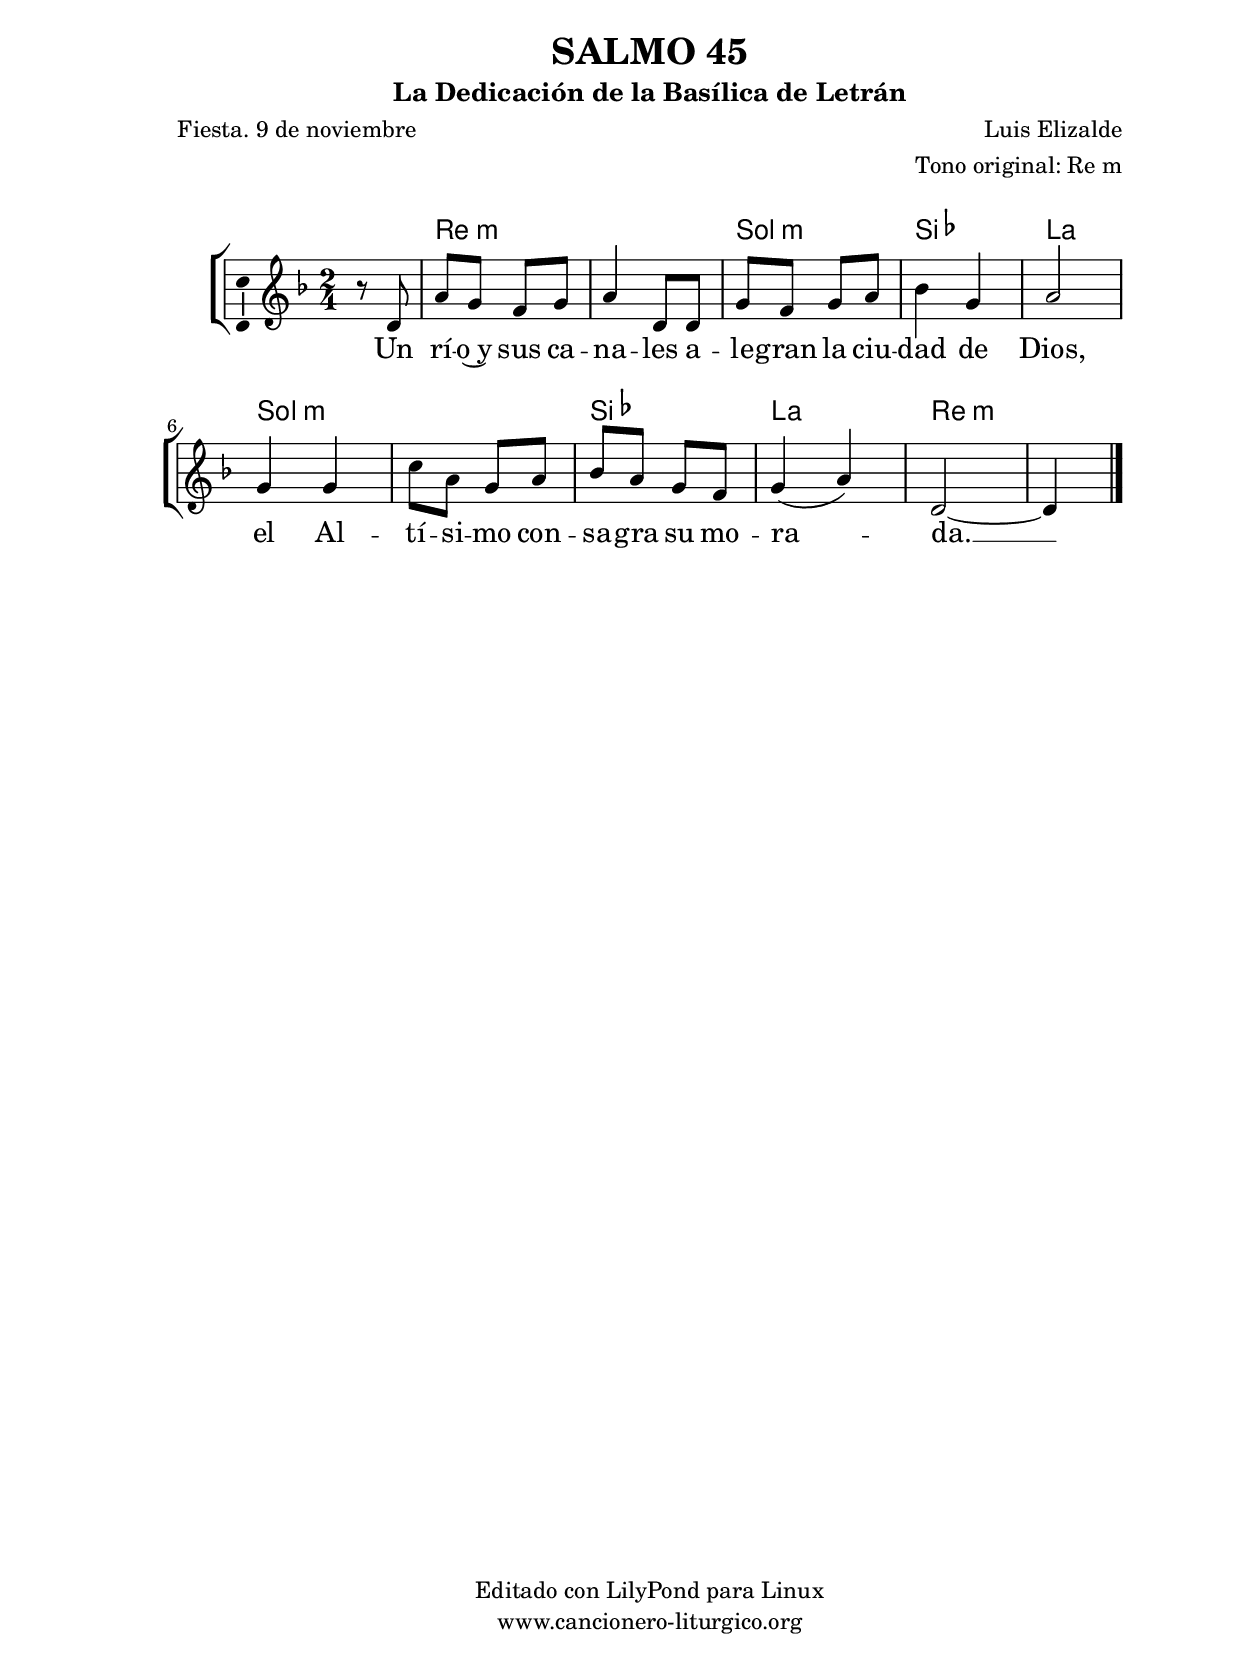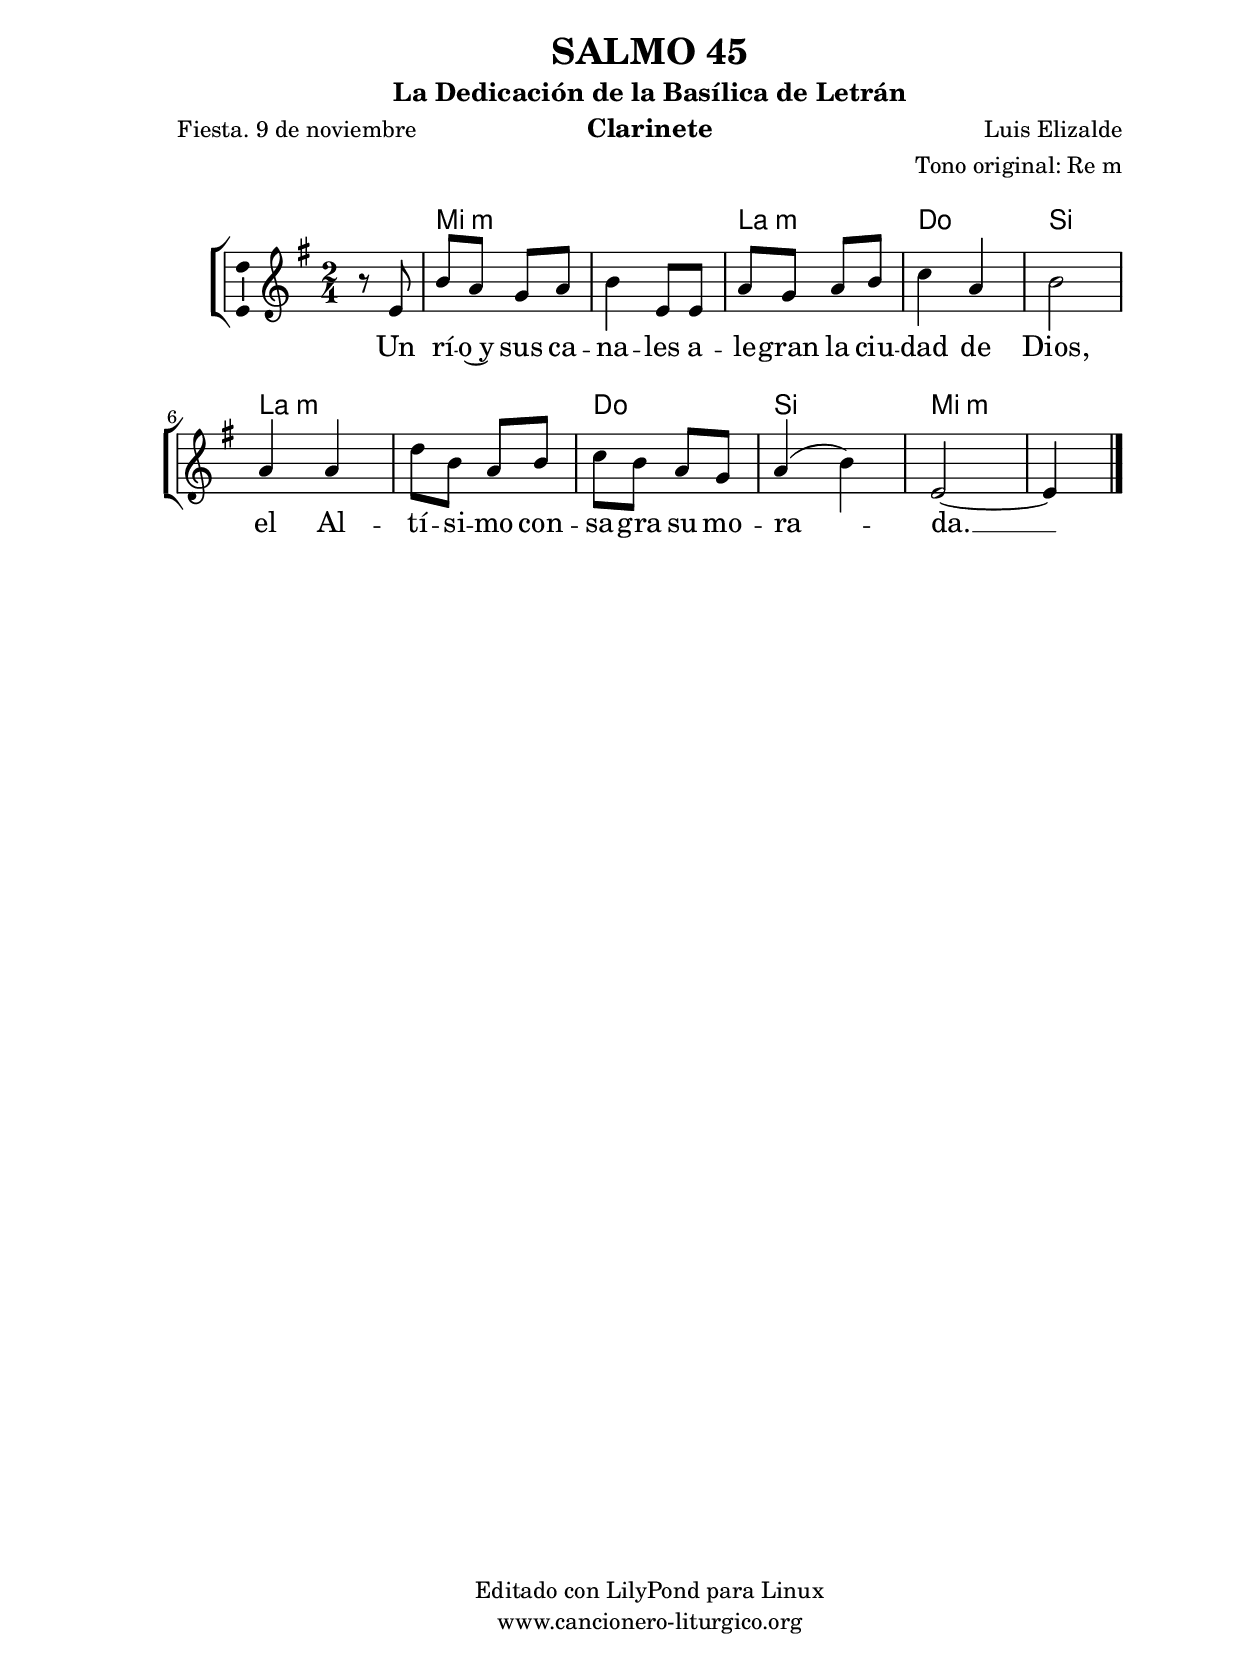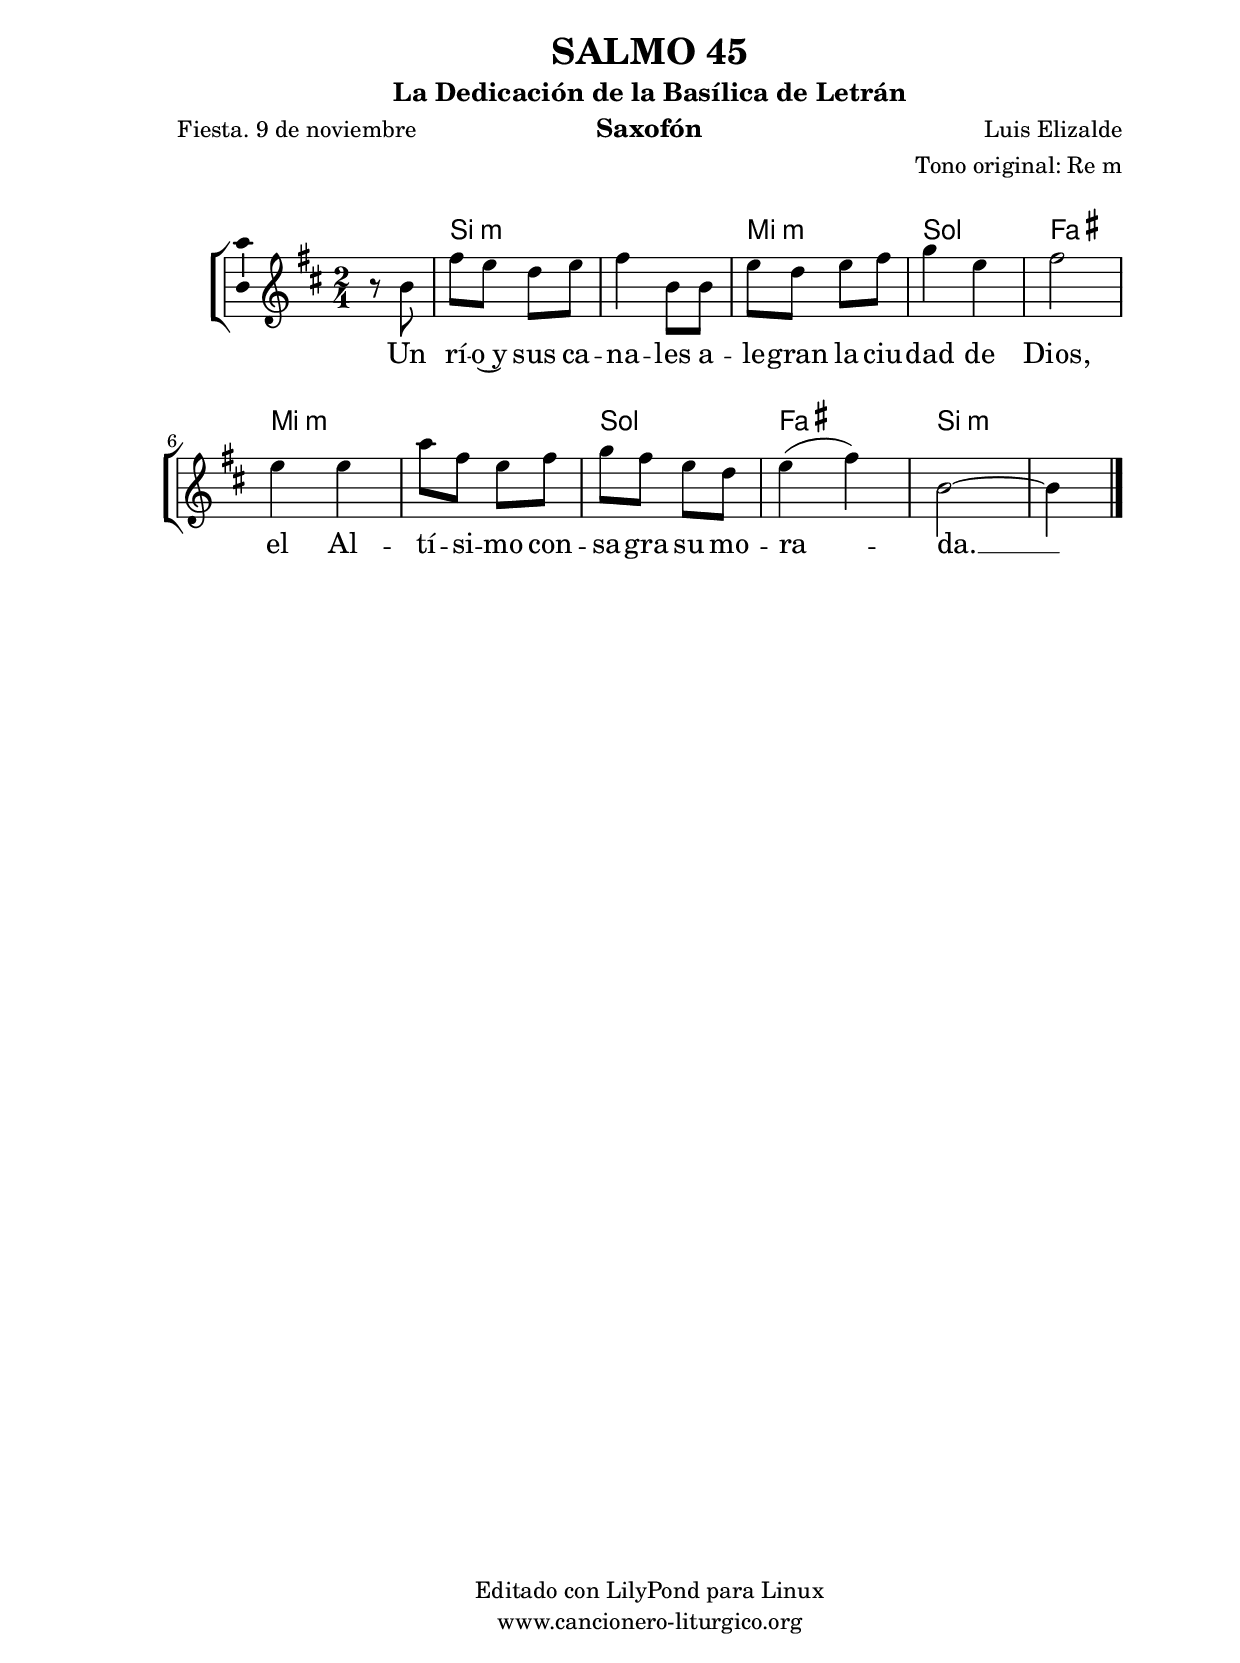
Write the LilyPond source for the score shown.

%
%para convertir .midi en .wav:
%timidity filename.midi -Ow -o finename.wav
%
%
%Para convertir de .wav a .mp3:
%lame -h -m j filename.wav
%
%
%para escuchar el midi:
%timidity nombrefichero.midi
%


%versión de lilypond para la que se ha escrito esta partitura:
\version "2.16.0"

	%Tamaño papel
	#(set-default-paper-size "a4")
	%Tamaño partitura
	#(set-global-staff-size 20)
	%No responde al pulsar sobre una nota
	#(ly:set-option 'point-and-click #f)

%parámetros del encabezamiento:
\header {
	title = "SALMO 45"
	subtitle = "La Dedicación de la Basílica de Letrán"
	composer = "Luis Elizalde"
	poet = "Fiesta. 9 de noviembre"
	meter = ""
	arranger = "Tono original: Re m"
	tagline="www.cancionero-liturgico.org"
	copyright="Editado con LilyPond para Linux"
	tiempo = ""
	usos = "Salmo"
	letra = "Un río y sus canales alegran la ciudad de Dios, el Altísimo consagra su morada."
	}

%parámetros asociados al papel:
\paper  {
	oddHeaderMarkup = \markup {\fill-line { \on-the-fly #not-first-page \fromproperty #'header:title \on-the-fly #not-first-page \fromproperty #'header:composer }}
	evenHeaderMarkup = \markup {\fill-line { \fromproperty #'header:composer \fromproperty #'header:title }}
	#(set-paper-size "a4")
	print-page-number = ##f
	first-page-number = 1
	print-first-page-number = ##f
%	head-separation = 3.0 \cm
	top-margin = 2.0 \cm
	bottom-margin = 0.5\cm
%%%	bottom-margin = -1.0\cm
	left-margin = 3.0 \cm
	line-width = 16.0 \cm 
	indent = 8\mm
	interscoreline = 2.\mm
	between-system-space = 15\mm
%	para que las partituras no llenen la hoja:
	ragged-bottom = ##t
%	idem para la última hoja:
	ragged-last-bottom = ##f
%	para que las partituras llenen el ancho del papel:
	ragged-last = ##f
	after-title-space = 2.5 \cm
%page-count=1
%system-count=8

	%Flexible Vertical Spacing
%	markup-markup-spacing =
%	#'((basic-distance . 15) (minimum-distance . 15) (padding . 3))
	markup-system-spacing =
	#'((basic-distance . 15) (minimum-distance . 15) (padding . 3))
	system-system-spacing =
	#'((basic-distance . 15) (minimum-distance . 15) (padding . 3))
	score-system-spacing =
	#'((basic-distance . 15) (minimum-distance . 15) (padding . 5))
%	top-system-spacing = % header
%	#'((basic-distance . 8) (minimum-distance . 0) (padding . 3))
%	top-markup-spacing =
%	#'((basic-distance . 20) (minimum-distance . 20) (padding . 3))
	last-bottom-spacing = % footer
	#'((basic-distance . 5) (minimum-distance . 5) (padding . 3))
%	score-markup-spacing =
%	#'((basic-distance . 16) (minimum-distance . 13) (padding . 3))

	}


%parámetros que afectan a toda la partitura:
global =  {
	%clave de sol (G):
	\clef G
	%armadura:
%	\transpose g f
	\key d \minor
	\tempo 4=75
	\set Score.tempoHideNote = ##t
	}


acordes = {
	\italianChords
	\chordmode {
%	\transpose g f
{

s4
d2:m d:m g:m bes a g:m g:m bes a d:m d4:m

	}
	}
}

melodia = 
%	\transpose g f
{
	\relative c'{

\time 2/4
\partial4 r8 d8
a'8 g f g
a4 d,8 d
g8 f g a
bes4 g
a2
g4 g
c8 a g a
bes8 a g f
g4 (a)
d,2~
d4 %%%s4

	\bar "|."
	}
	}


texto = \lyricmode {
Un rí -- o~y sus ca -- na -- les a -- le -- gran la ciu -- dad de Dios,
el Al -- tí -- si -- mo con -- sa -- gra su mo -- ra -- da. __
	}


acordesStaff = \context ChordNames = acordesStaff <<
	\set chordChanges = ##t
	\acordes
	>>


vozStaff = \context Voice = vozStaff
\with {\consists "Ambitus_engraver"}
<<
%	\set Staff.instrumentName = ""
%	\set Staff.shortInstrumentName = ""
%	\set Staff.midiInstrument = #"clarinet"
%	\set Staff.midiInstrument = #"cello"
%	\set Staff.midiInstrument = #"flute"
	\set Staff.midiInstrument = #"electric guitar (jazz)"
%	\set Staff.midiInstrument = #"english horn"
%	\set Staff.midiInstrument = #"violin"
%	\set Staff.midiInstrument = #"glockenspiel"
	\set Staff.midiMinimumVolume = #0.7
	\set Staff.midiMaximumVolume = #0.9
	\global
	\melodia
	>>


textoStaff = \context Lyrics = textoStaff <<
	\lyricsto vozStaff \texto
	>>

\book {
	\score {
		\context ChoirStaff {
			\override StaffGroup.SystemStartBracket #'collapse-height = #1
			\override Score.SystemStartBar #'collapse-height = #1
			<<
			\acordesStaff
			\vozStaff
			\textoStaff
			>>
			}
		\layout {
	    		\context {
				\Lyrics
				\override LyricText #'font-size = #2
				}
	   		 \context {
				\Score
				%fontSize = #3
				\override StaffSymbol #'staff-space = #(magstep +3)
				%\override Beam #'thickness = #0.55
				%\override SpacingSpanner #'spacing-increment = #1.0
				%\override Slur #'height-limit = #1.5
				}
			}
		}
	\score {
		\unfoldRepeats
		\context ChoirStaff {
			<<
			\acordesStaff
			\vozStaff
			>>
			}
		\midi {
	  		\context {
	  			\Score
				tempoWholesPerMinute = #(ly:make-moment 70 4)
				}
			}
		}
	}

%Partitura para clarinete
#(define output-suffix "C")
\book {
	\header{
		instrument = "Clarinete"
		}
	\score {
		\context ChoirStaff {
			\override StaffGroup.SystemStartBracket #'collapse-height = #1
			\override Score.SystemStartBar #'collapse-height = #1
\transpose c d
			<<
			\acordesStaff
			\vozStaff
			\textoStaff
			>>
			}
		\layout {
	    		\context {
				\Lyrics
				\override LyricText #'font-size = #2
				}
	   		 \context {
				\Score
				%fontSize = #3
				\override StaffSymbol #'staff-space = #(magstep +3)
				%\override Beam #'thickness = #0.55
				%\override SpacingSpanner #'spacing-increment = #1.0
				%\override Slur #'height-limit = #1.5
				}
			}
		}
	}

%Partitura para saxofón
#(define output-suffix "S")
\book {
	\header{
		instrument = "Saxofón"
		}
	\score {
		\context ChoirStaff {
			\override StaffGroup.SystemStartBracket #'collapse-height = #1
			\override Score.SystemStartBar #'collapse-height = #1
\transpose c a
			<<
			\acordesStaff
			\vozStaff
			\textoStaff
			>>
			}
		\layout {
	    		\context {
				\Lyrics
				\override LyricText #'font-size = #2
				}
	   		 \context {
				\Score
				%fontSize = #3
				\override StaffSymbol #'staff-space = #(magstep +3)
				%\override Beam #'thickness = #0.55
				%\override SpacingSpanner #'spacing-increment = #1.0
				%\override Slur #'height-limit = #1.5
				}
			}
		}
	}

